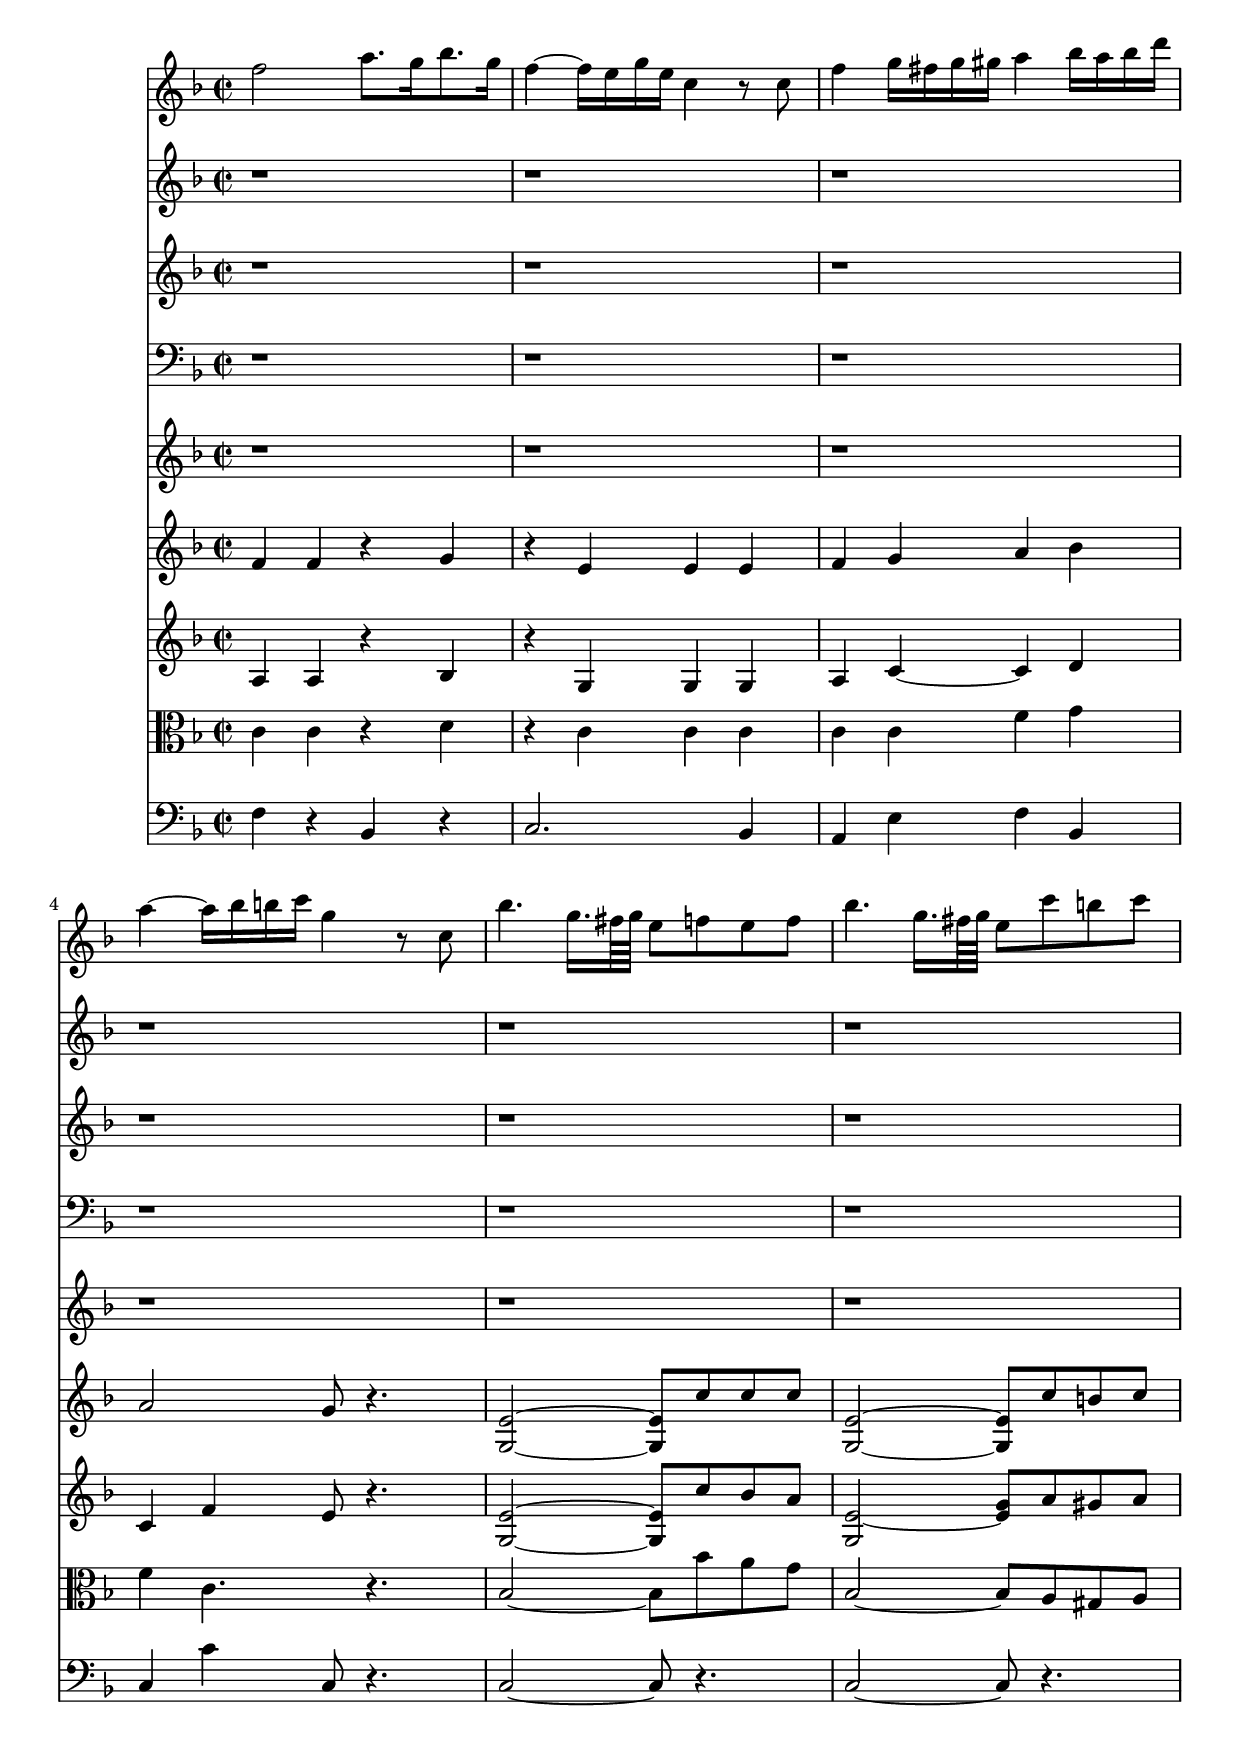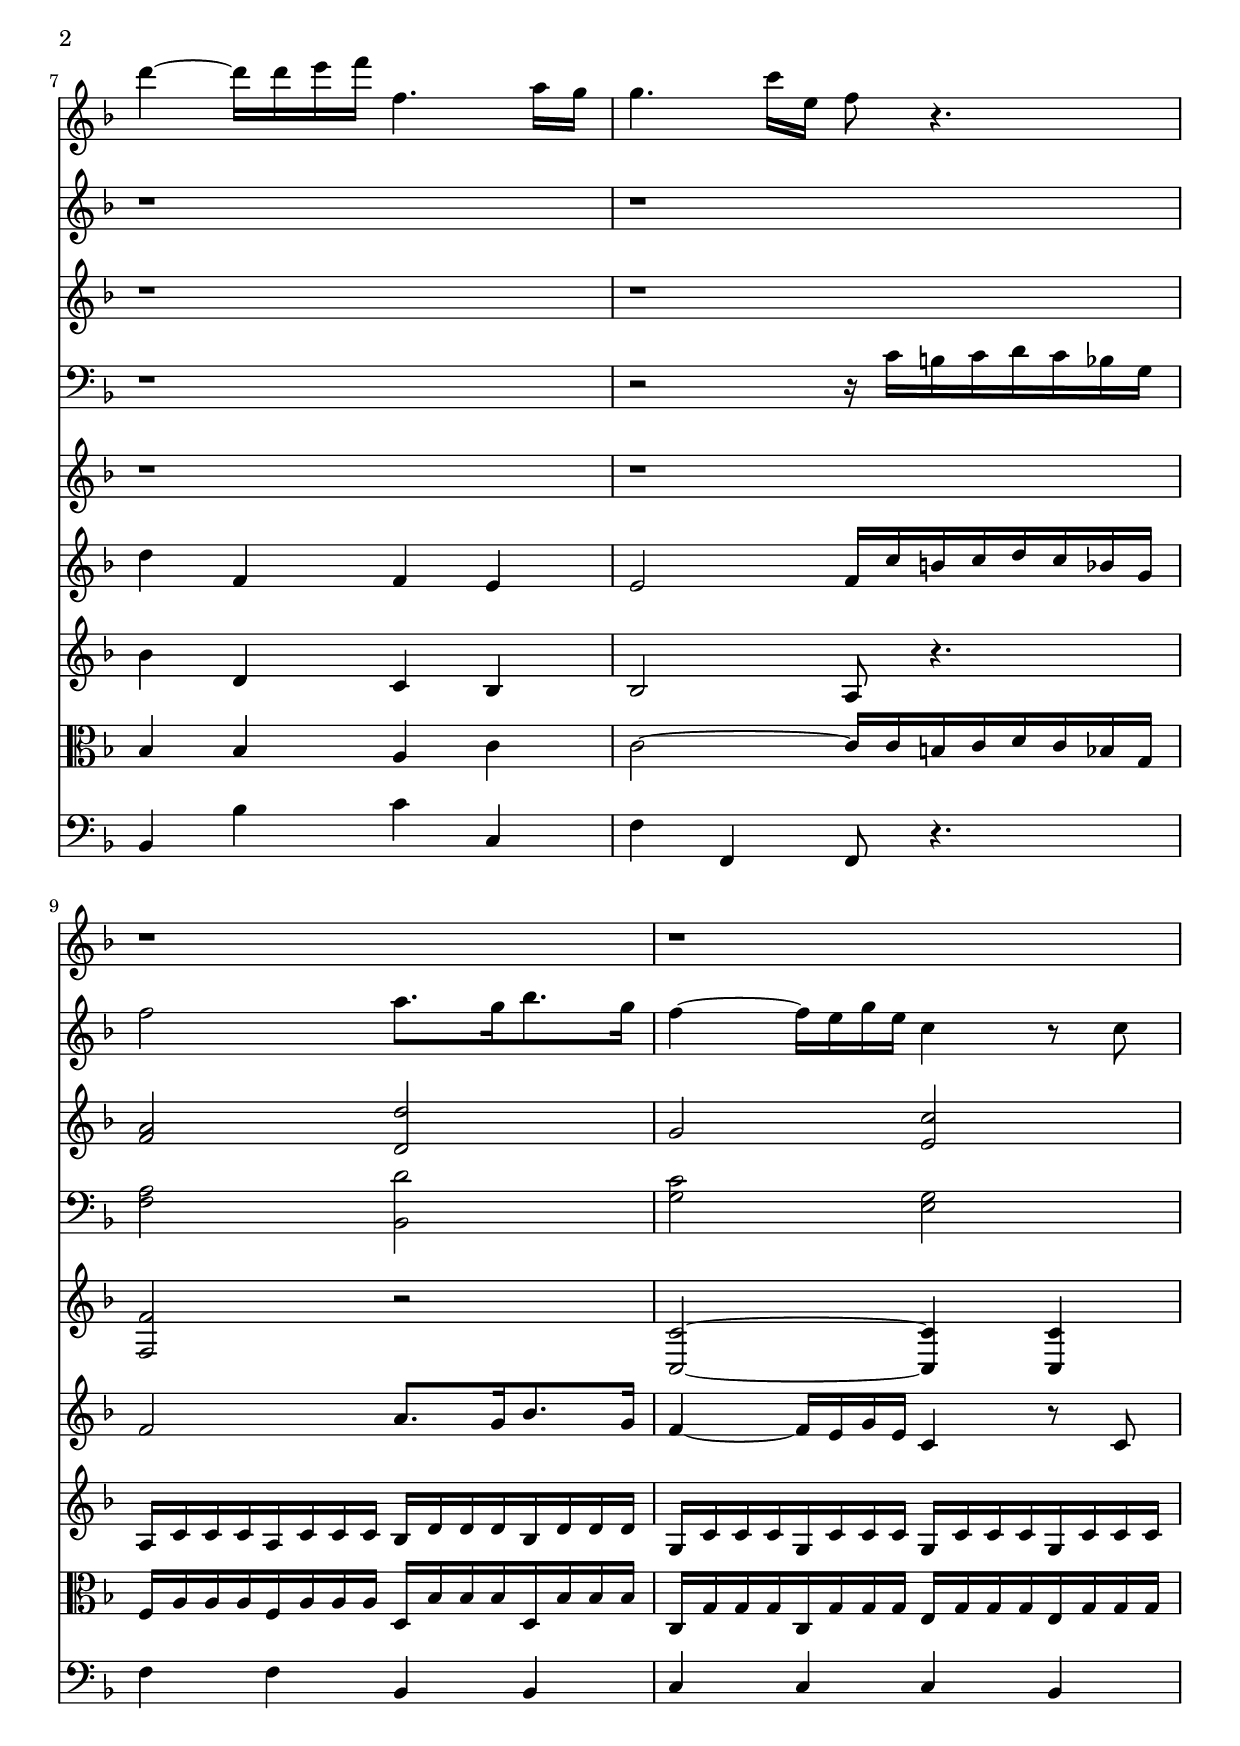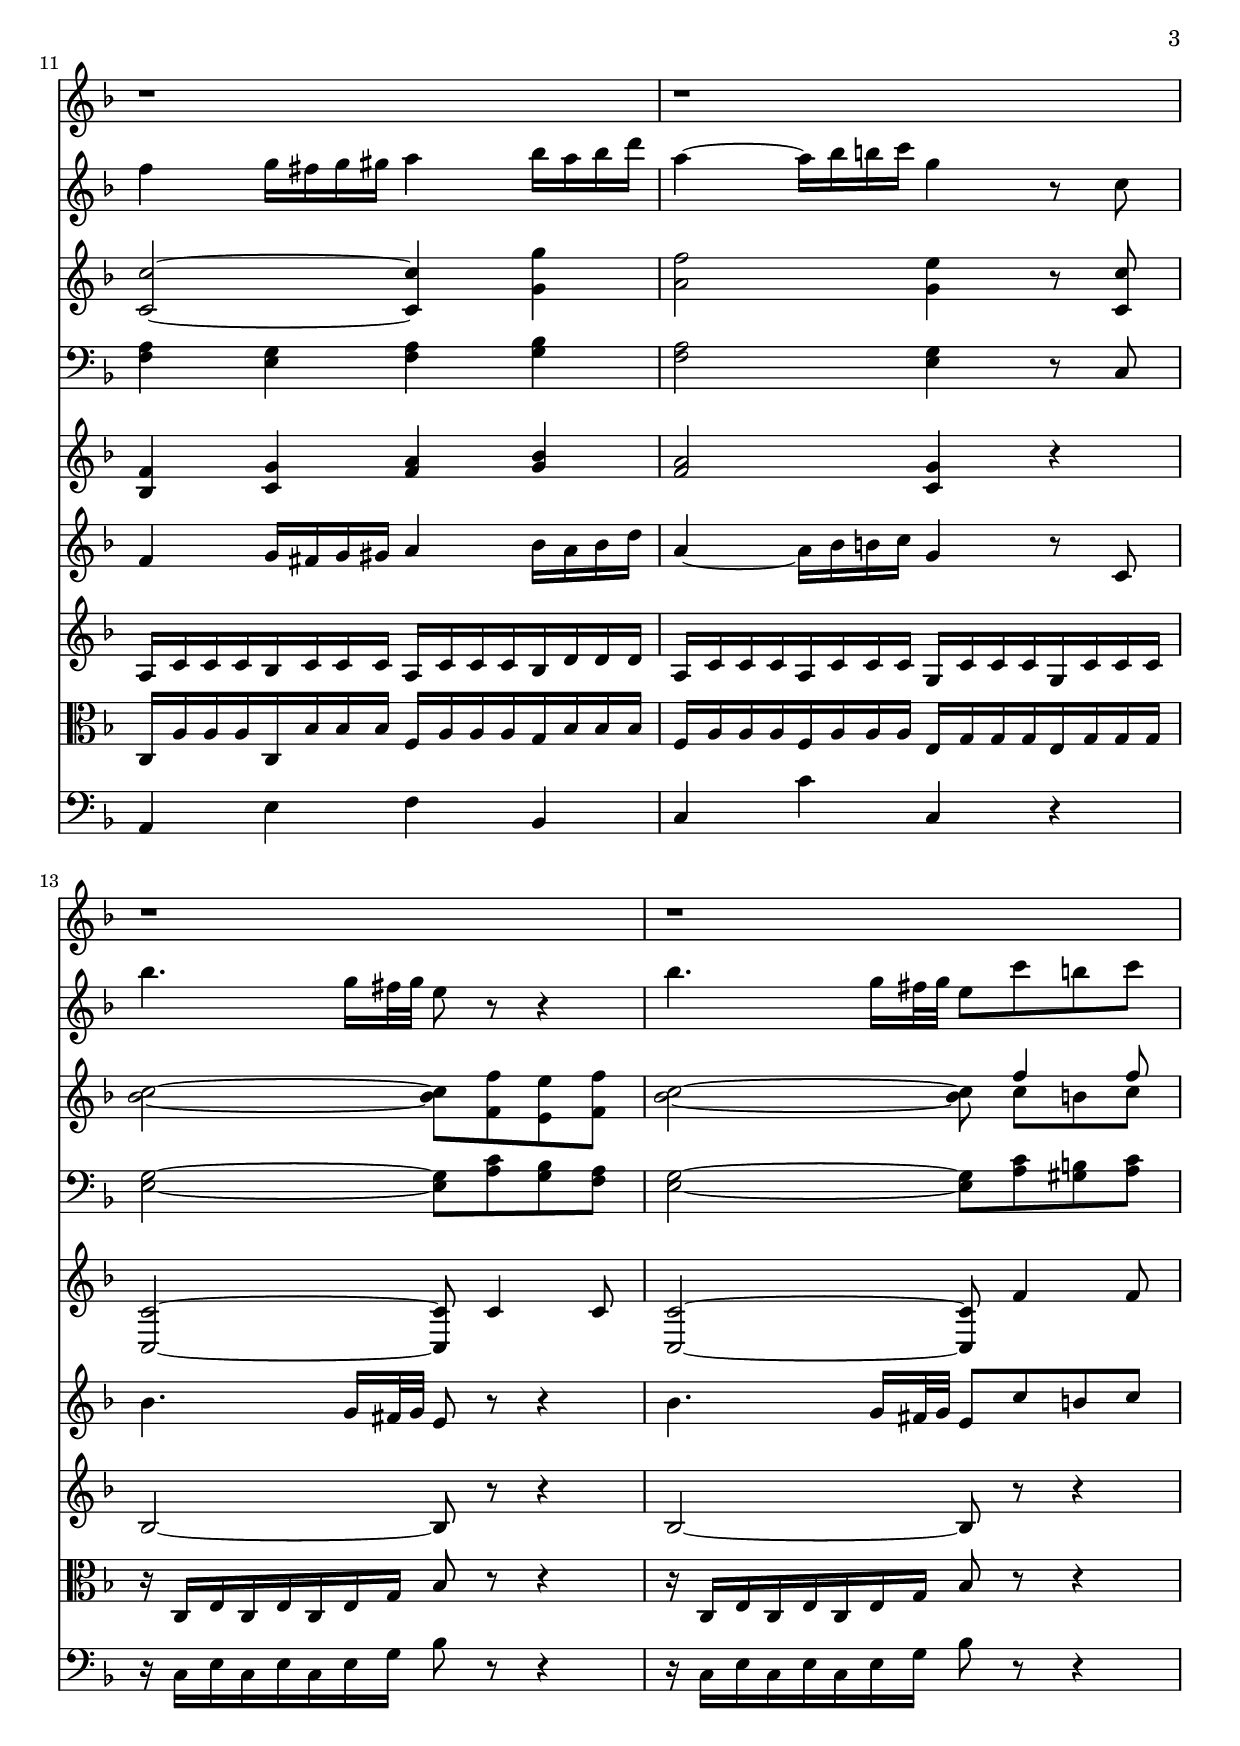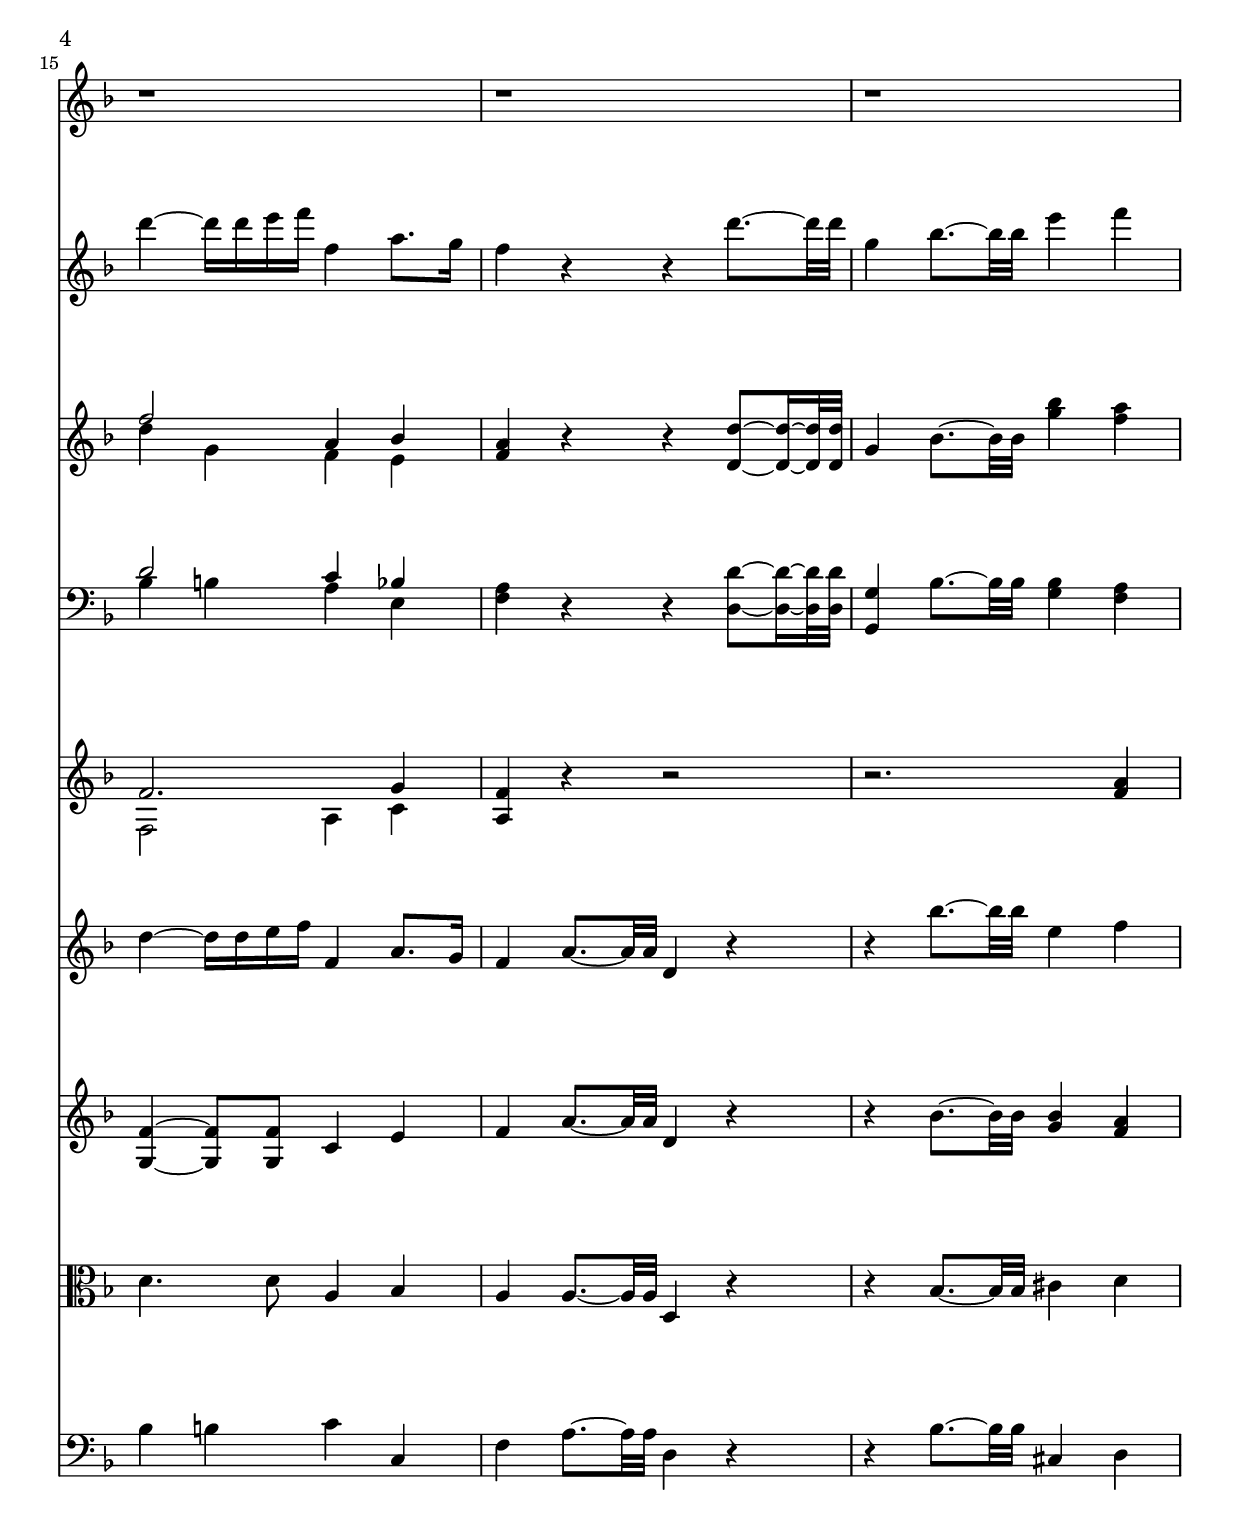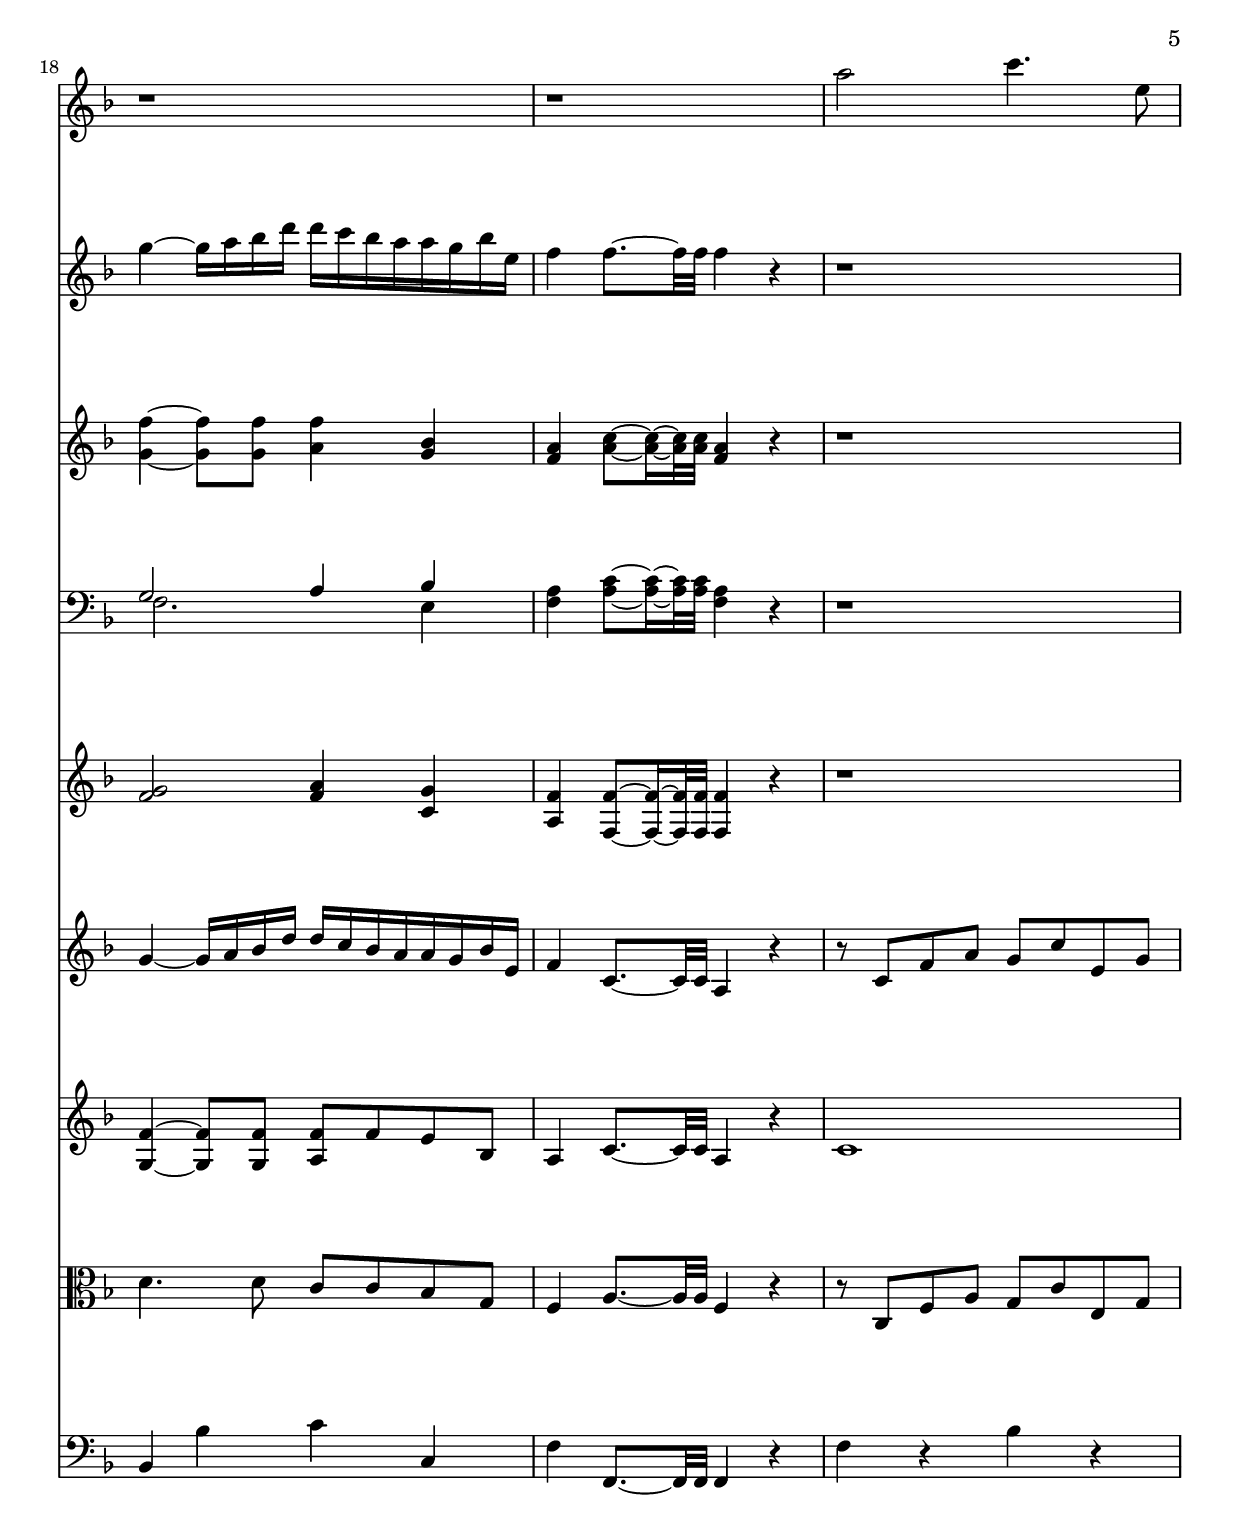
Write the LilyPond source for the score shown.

%  Beethoven's Romanza for Violin Op. 50 in F major

<<

% Violin Solo
\new Staff \relative c'' {
        \key f \major
        \time 2/2
	f2 a8. g16 bes8. g16 
	
	f4 ~ f16 e g e c4 r8 c
	
	f4 g16 fis g gis a4 bes16 a bes d 
	
	a4 ~ a16 bes b c g4 r8 c,8
	
	bes'4. g16. fis64 g e8 f e f
	
	bes4. g16. fis64 g e8 c' b c
	
	d4 ~ d16 d e f f,4. a16 g
	
	g4. c16 e, f8 r4.
	
	r1
	
	r
	
	r
	
	r
	
	r
	
	r
	
	r
	
	r
	
	r
	
	r
	
	r
	
	a2 c4. e,8
}

% Flute
\new Staff \relative c'' {
        \key f \major
        \time 2/2
	r1
	
	r
	
	r
	
	r
	
	r
	
	r
	
	r
	
	r
	
	f2 a8. g16 bes8. g16
	
	f4 ~ f16 e g e c4 r8 c
	
	f4 g16 fis g gis a4 bes16 a bes d
	
	a4 ~ a16 bes b c g4 r8 c,
	
	bes'4. g16 fis32 g e8 r r4
	
	bes'4. g16 fis32 g e8 c' b c
	
	d4 ~ d16 d e f f,4 a8. g16
	
	f4 r r d'8. ~ d32 d32
	
	g,4 bes8. ~ bes32 bes32 e4 f
	
	g,4 ~ g16 a bes d d c bes a a g bes e,
	
	f4 f8. ~ f32 f f4 r
	
	r1
}


% oboe
\new Staff \relative c'' {
        \key f \major
        \time 2/2
	r1
	
	r
	
	r
	
	r
	
	r
	
	r
	
	r
	
	r
	
	< a f >2 < d d, >
	
	g, < c e, >
	
	< c c, > ~ < c c, >4 < g' g, >
	
	< f a, >2 < e g, >4 r8 < c c, >8
	
	< c bes >2 ~ < c bes >8 < f f, > < e e, > < f f, >
	
	< c bes >2 ~ < c bes >8 <<
		{ f4 f8 } \\
		{ c8 b c }
	>>
	
	<<
		{ f2 a,4 bes } \\
		{ d4 g, f e }
	>>
	
	< a f >4 r r < d, d' >8 ~ < d d' >16 ~ < d d' >32 < d d' >
	
	g4 bes8. ~ bes32 bes < g' bes >4 < f a >
	
	< g, f' >4 ~ < g f' >8 < g f' > < a f' >4 < g bes >
	
	< f a > < a c >8 ~ < a c >16 ~ < a c >32 < a c > < f a >4 r
	
	r1
}

% Fagot
\new Staff \relative c' {
	\clef bass
        \key f \major
        \time 2/2
	r1
	
	r
	
	r
	
	r
	
	r
	
	r
	
	r
	
	r2 r16 c b c d c bes g
	
	< a f >2 < d bes, >
	
	< c g > < g e >
	
	< a f >4 < g e > < a f > < bes g >
	
	< a f >2 < g e >4 r8 c,
	
	< e g >2 ~ < e g >8 < a c > < g bes > < f a >
	
	< e g >2 ~ < e g >8 < a c > < gis b > < a c >
	
	<<
		{ d2 c4 bes } \\
		{ bes4 b a e }
	>>
	
	< f a >4 r r < d d' >8 ~ < d d' >16 ~ < d d' >32 < d d' >
	
	< g, g' >4 bes'8. ~ bes32 bes < g bes >4 < f a >
	
	<<
		{ g2 a4 bes } \\
		{ f2. e4 }
	>>
	
	< f a >4 < a c >8 ~ < a c >16 ~ < a c >32 < a c > < f a >4 r
	
	r1
	
}

% Horns
\new Staff \relative c {
        \key f \major
	\time 2/2
        r1
	
	r
	
	r
	
	r
	
	r
	
	r
	
	r
	
	r
	
	< f f' >2 r
	
	< c c' >2 ~ < c c' >4 < c c' >
	
	< bes' f' > < c g' > < f a > < g bes >
	
	< f a >2 < c g' >4 r
	
	< c, c' >2 ~ < c c' >8 c'4 c8
	
	< c, c' >2 ~ < c c' >8 f'4 f8
	
	<<
		{ f2. g4 } \\
		{ f,2 a4 c }
	>>
	
	< a f' >4 r r2
	
	r2. < f' a >4
	
	< f g >2 < f a >4 < c g' >
	
	< a f' > < f f' >8 ~ < f f' >16 ~ < f f' >32 < f f' > < f f' >4 r
	
	r1
}

% Violin I
\new Staff \relative c' {
        \key f \major
        \time 2/2
	f4 f r g
	
	r e e e
	
	f g a bes
	
	a2 g8 r4.
	
	< e g, >2 ~ < e g, >8 c'8 c c
	
	< e, g, >2 ~ < e g, >8 c'8 b c
	
	d4 f, f e
	
	e2 f16 c' b c d c bes g
	
	f2 a8. g16 bes8. g16
	
	f4 ~ f16 e g e c4 r8 c
	
	f4 g16 fis g gis a4 bes16 a bes d
	
	a4 ~ a16 bes b c g4 r8 c,
	
	bes'4. ~ g16 fis32 g e8 r r4
	
	bes'4. ~ g16 fis32 g e8 c' b c
	
	d4 ~ d16 d e f f,4 a8. g16
	
	f4 a8.~ a32 a d,4 r
	
	r bes''8.~ bes32 bes e,4 f
	
	g,4 ~ g16 a bes d d c bes a a g bes e,
	
	f4 c8. ~ c32 c a4 r
	
	r8 c f a g c e, g
}

% Violin II
\new Staff \relative c' {
        \key f \major
        \time 2/2
	a4 a r bes
	
	r g g g
	
	a c ~ c d
	
	c f e8 r4.
	
	< e g, >2 ~ < e g, >8 c'8 bes a
	
	< e g, >2 ~ < e g >8 a gis a
	
	bes4 d, c bes
	
	bes2 a8 r4.
	
	a16 c c c a c c c bes d d d bes d d d
	
	g, c c c g c c c g c c c g c c c
	
	a c c c bes c c c a c c c bes d d d
	
	a c c c a c c c g c c c g c c c
	
	bes2 ~ bes8 r r4
	
	bes2 ~ bes8 r r4
	
	< g f' >4 ~ < g f' >8 < g f' > c4 e
	
	f a8.~ a32 a d,4 r
	
	r bes'8. ~ bes32 bes < g bes >4 < f a >
	
	< g, f' >4 ~ < g f' >8 < g f' > < a f' > f' e bes
	
	a4 c8. ~ c32 c a4 r
	
	c1 ~
	
}

% Viola
\new Staff \relative c' {
	\clef alto
        \key f \major
        \time 2/2
	c4 c r d
	
	r c c c
	
	c c f g
	
	f c4. r4.
	
	bes2 ~ bes8 bes' a g
	
	bes,2 ~ bes8 a gis a
	
	bes4 bes a c
	
	c2 ~ c16 c b c d c bes g
	
	f16 a a a f a a a d, bes' bes bes d, bes' bes bes
	
	c, g' g g c, g' g g e g g g e g g g
	
	c, a' a a c, bes' bes bes f a a a g bes bes bes
	
	f a a a f a a a e g g g e g g g
	
	r c, e c e c e g bes8 r r4
	
	r16 c, e c e c e g bes8 r r4
	
	d4. d8 a4 bes
	
	a a8. ~ a32 a d,4 r
	
	r bes'8. ~ bes32 bes cis4 d
	
	d4. d8 c c bes g
	
	f4 a8. ~ a32 a32 f4 r
	
	r8 c f a g c e, g
	
}

% Cello or Bass
\new Staff \relative c {
	\clef bass
        \key f \major
        \time 2/2
	f4 r bes, r
	
	c2. bes4
	
	a e' f bes,
	
	c c' c,8 r4.
	
	c2 ~ c8 r4.
	
	c2 ~ c8 r4.
	
	bes4 bes' c c,
	
	f f, f8 r4.
	
	f'4 f bes, bes
	
	c c c bes
	
	a e' f bes,
	
	c c' c, r
	
	r16 c e c e c e g bes8 r r4
	
	r16 c, e c e c e g bes8 r r4
	
	bes b c c,
	
	f a8. ~ a32 a d,4 r
	
	r bes'8. ~ bes32 bes cis,4 d
	
	bes bes' c c,
	
	f f,8. ~ f32 f f4 r
	
	f' r bes r
	
}


>>